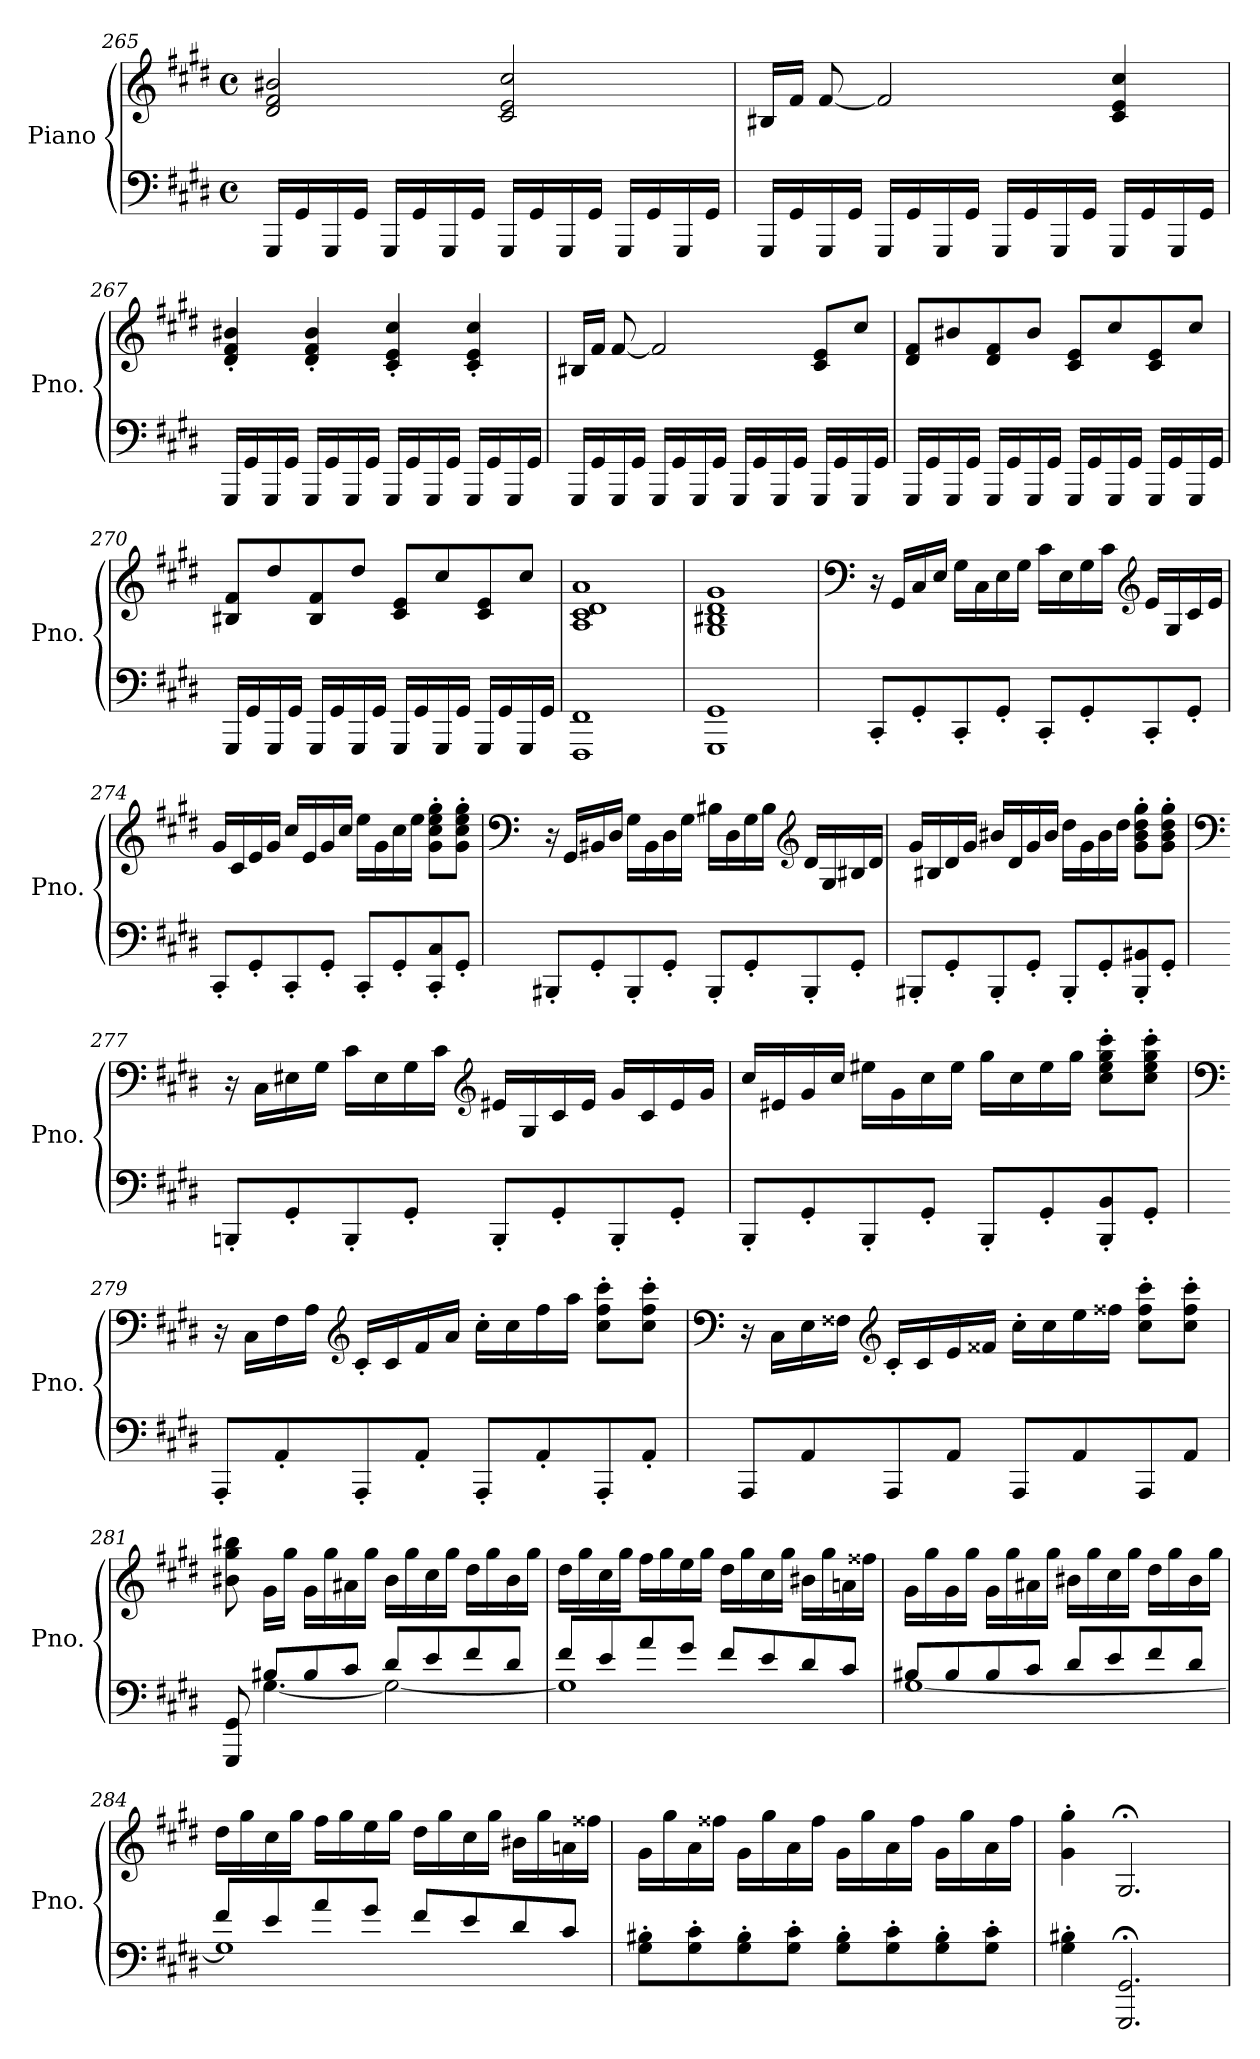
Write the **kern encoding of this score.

**kern	**kern
*part1	*part1
*staff2	*staff1
*I"Piano	*
*I'Pno.	*
*clefF4	*clefG2
*k[f#c#g#d#]	*k[f#c#g#d#]
*M4/4	*M4/4
*met(c)	*met(c)
=265	=265
16GGG#/LL	2d#/ 2f#/ 2b#X/
16GG#/	.
16GGG#/	.
16GG#/JJ	.
16GGG#/LL	.
16GG#/	.
16GGG#/	.
16GG#/JJ	.
16GGG#/LL	2c#/ 2e/ 2cc#/
16GG#/	.
16GGG#/	.
16GG#/JJ	.
16GGG#/LL	.
16GG#/	.
16GGG#/	.
16GG#/JJ	.
!!LO:LB:g=z
=266	=266
16GGG#/LL	16B#X/LL
16GG#/	16f#/JJ
16GGG#/	[8f#/
16GG#/JJ	.
16GGG#/LL	2f#/]
16GG#/	.
16GGG#/	.
16GG#/JJ	.
16GGG#/LL	.
16GG#/	.
16GGG#/	.
16GG#/JJ	.
16GGG#/LL	4c#/ 4e/ 4cc#/
16GG#/	.
16GGG#/	.
16GG#/JJ	.
=267	=267
16GGG#/LL	4d#/' 4f#/' 4b#X/'
16GG#/	.
16GGG#/	.
16GG#/JJ	.
16GGG#/LL	4d#/' 4f#/' 4b#/'
16GG#/	.
16GGG#/	.
16GG#/JJ	.
16GGG#/LL	4c#/' 4e/' 4cc#/'
16GG#/	.
16GGG#/	.
16GG#/JJ	.
16GGG#/LL	4c#/' 4e/' 4cc#/'
16GG#/	.
16GGG#/	.
16GG#/JJ	.
!!LO:LB:g=z
=268	=268
16GGG#/LL	16B#X/LL
16GG#/	16f#/JJ
16GGG#/	[8f#/
16GG#/JJ	.
16GGG#/LL	2f#/]
16GG#/	.
16GGG#/	.
16GG#/JJ	.
16GGG#/LL	.
16GG#/	.
16GGG#/	.
16GG#/JJ	.
16GGG#/LL	8c#/ 8e/L
16GG#/	.
16GGG#/	8cc#/J
16GG#/JJ	.
=269	=269
16GGG#/LL	8d#/ 8f#/L
16GG#/	.
16GGG#/	8b#X/
16GG#/JJ	.
16GGG#/LL	8d#/ 8f#/
16GG#/	.
16GGG#/	8b#/J
16GG#/JJ	.
16GGG#/LL	8c#/ 8e/L
16GG#/	.
16GGG#/	8cc#/
16GG#/JJ	.
16GGG#/LL	8c#/ 8e/
16GG#/	.
16GGG#/	8cc#/J
16GG#/JJ	.
!!LO:PB:g=z
=270	=270
16GGG#/LL	8B#X/ 8f#/L
16GG#/	.
16GGG#/	8dd#/
16GG#/JJ	.
16GGG#/LL	8B#/ 8f#/
16GG#/	.
16GGG#/	8dd#/J
16GG#/JJ	.
16GGG#/LL	8c#/ 8e/L
16GG#/	.
16GGG#/	8cc#/
16GG#/JJ	.
16GGG#/LL	8c#/ 8e/
16GG#/	.
16GGG#/	8cc#/J
16GG#/JJ	.
=271	=271
1FFF# 1FF#	1A 1c# 1d# 1a
=272	=272
1GGG# 1GG#	1G# 1B#X 1d# 1g#
=273	=273
*	*clefF4
8CC#'/L	16r
.	16GG#/LL
8GG#'/	16C#/
.	16E/JJ
8CC#'/	16G#\LL
.	16C#\
8GG#'/J	16E\
.	16G#\JJ
8CC#'/L	16c#\LL
.	16E\
8GG#'/	16G#\
.	16c#\JJ
*	*clefG2
8CC#'/	16e/LL
.	16G#/
8GG#'/J	16c#/
.	16e/JJ
!!LO:LB:g=z
=274	=274
8CC#'/L	16g#/LL
.	16c#/
8GG#'/	16e/
.	16g#/JJ
8CC#'/	16cc#/LL
.	16e/
8GG#'/J	16g#/
.	16cc#/JJ
8CC#'/L	16ee\LL
.	16g#\
8GG#'/	16cc#\
.	16ee\JJ
8CC#/' 8C#/'	8g#\' 8cc#\' 8ee\' 8gg#\'L
8GG#'/J	8g#\' 8cc#\' 8ee\' 8gg#\'J
=275	=275
*	*clefF4
8BBB#X'/L	16r
.	16GG#/LL
8GG#'/	16BB#X/
.	16D#/JJ
8BBB#'/	16G#\LL
.	16BB#\
8GG#'/J	16D#\
.	16G#\JJ
8BBB#'/L	16B#X\LL
.	16D#\
8GG#'/	16G#\
.	16B#\JJ
*	*clefG2
8BBB#'/	16d#/LL
.	16G#/
8GG#'/J	16B#X/
.	16d#/JJ
!!LO:LB:g=z
=276	=276
8BBB#X'/L	16g#/LL
.	16B#X/
8GG#'/	16d#/
.	16g#/JJ
8BBB#'/	16b#X/LL
.	16d#/
8GG#'/J	16g#/
.	16b#/JJ
8BBB#'/L	16dd#\LL
.	16g#\
8GG#'/	16b#\
.	16dd#\JJ
8BBB#/' 8BB#X/'	8g#\' 8b#\' 8dd#\' 8gg#\'L
8GG#'/J	8g#\' 8b#\' 8dd#\' 8gg#\'J
=277	=277
*	*clefF4
8BBBn'/L	16r
.	16C#\LL
8GG#'/	16E#X\
.	16G#\JJ
8BBB'/	16c#\LL
.	16E#\
8GG#'/J	16G#\
.	16c#\JJ
*	*clefG2
8BBB'/L	16e#X/LL
.	16G#/
8GG#'/	16c#/
.	16e#/JJ
8BBB'/	16g#/LL
.	16c#/
8GG#'/J	16e#/
.	16g#/JJ
!!LO:LB:g=z
=278	=278
8BBB'/L	16cc#/LL
.	16e#X/
8GG#'/	16g#/
.	16cc#/JJ
8BBB'/	16ee#X\LL
.	16g#\
8GG#'/J	16cc#\
.	16ee#\JJ
8BBB'/L	16gg#\LL
.	16cc#\
8GG#'/	16ee#\
.	16gg#\JJ
8BBB/' 8BB/'	8cc#\' 8ee#\' 8gg#\' 8ccc#\'L
8GG#'/J	8cc#\' 8ee#\' 8gg#\' 8ccc#\'J
=279	=279
*	*clefF4
8AAA'/L	16r
.	16C#\LL
8AA'/	16F#\
.	16A\JJ
*	*clefG2
8AAA'/	16c#'/LL
.	16c#/
8AA'/J	16f#/
.	16a/JJ
8AAA'/L	16cc#'\LL
.	16cc#\
8AA'/	16ff#\
.	16aa\JJ
8AAA'/	8cc#\' 8ff#\' 8ccc#\'L
8AA'/J	8cc#\' 8ff#\' 8ccc#\'J
!!LO:LB:g=z
=280	=280
*	*clefF4
8AAA/L	16r
.	16C#\LL
8AA/	16E\
.	16F##X\JJ
*	*clefG2
8AAA/	16c#'/LL
.	16c#/
8AA/J	16e/
.	16f##X/JJ
8AAA/L	16cc#'\LL
.	16cc#\
8AA/	16ee\
.	16ff##X\JJ
8AAA/	8cc#\' 8ff##\' 8ccc#\'L
8AA/J	8cc#\' 8ff##\' 8ccc#\'J
=281	=281
*^	*
8GGG#/ 8GG#/	8ryy	8b#X\ 8gg#\ 8bb#X\
8B#X/L	[4.G#\	16g#\LL
.	.	16gg#\JJ
8B#/	.	16g#\LL
.	.	16gg#\
8c#/J	.	16a#X\
.	.	16gg#\JJ
8d#/L	2G#\_	16b#\LL
.	.	16gg#\
8e/	.	16cc#\
.	.	16gg#\JJ
8f#/	.	16dd#\LL
.	.	16gg#\
8d#/J	.	16b#\
.	.	16gg#\JJ
!!LO:LB:g=z
=282	=282	=282
8f#/L	1G#]	16dd#\LL
.	.	16gg#\
8e/	.	16cc#\
.	.	16gg#\JJ
8a/	.	16ff#\LL
.	.	16gg#\
8g#/J	.	16ee\
.	.	16gg#\JJ
8f#/L	.	16dd#\LL
.	.	16gg#\
8e/	.	16cc#\
.	.	16gg#\JJ
8d#/	.	16b#X\LL
.	.	16gg#\
8c#/J	.	16an\
.	.	16ff##X\JJ
=283	=283	=283
8B#X/L	[1G#	16g#\LL
.	.	16gg#\
8B#/	.	16g#\
.	.	16gg#\JJ
8B#/	.	16g#\LL
.	.	16gg#\
8c#/J	.	16a#X\
.	.	16gg#\JJ
8d#/L	.	16b#X\LL
.	.	16gg#\
8e/	.	16cc#\
.	.	16gg#\JJ
8f#/	.	16dd#\LL
.	.	16gg#\
8d#/J	.	16b#\
.	.	16gg#\JJ
!!LO:PB:g=z
=284	=284	=284
8f#/L	1G#]	16dd#\LL
.	.	16gg#\
8e/	.	16cc#\
.	.	16gg#\JJ
8a/	.	16ff#\LL
.	.	16gg#\
8g#/J	.	16ee\
.	.	16gg#\JJ
8f#/L	.	16dd#\LL
.	.	16gg#\
8e/	.	16cc#\
.	.	16gg#\JJ
8d#/	.	16b#X\LL
.	.	16gg#\
8c#/J	.	16an\
.	.	16ff##X\JJ
*v	*v	*
=285	=285
8G#\' 8B#X\'L	16g#\LL
.	16gg#\
8G#\' 8c#\'	16a\
.	16ff##X\JJ
8G#\' 8B#\'	16g#\LL
.	16gg#\
8G#\' 8c#\'J	16a\
.	16ff##\JJ
8G#\' 8B#\'L	16g#\LL
.	16gg#\
8G#\' 8c#\'	16a\
.	16ff##\JJ
8G#\' 8B#\'	16g#\LL
.	16gg#\
8G#\' 8c#\'J	16a\
.	16ff##\JJ
=286	=286
4G#\' 4B#X\'	4g#\' 4gg#\'
2.GGG#/;< 2.GG#/;<	2.G#;</
=	=
*-	*-
